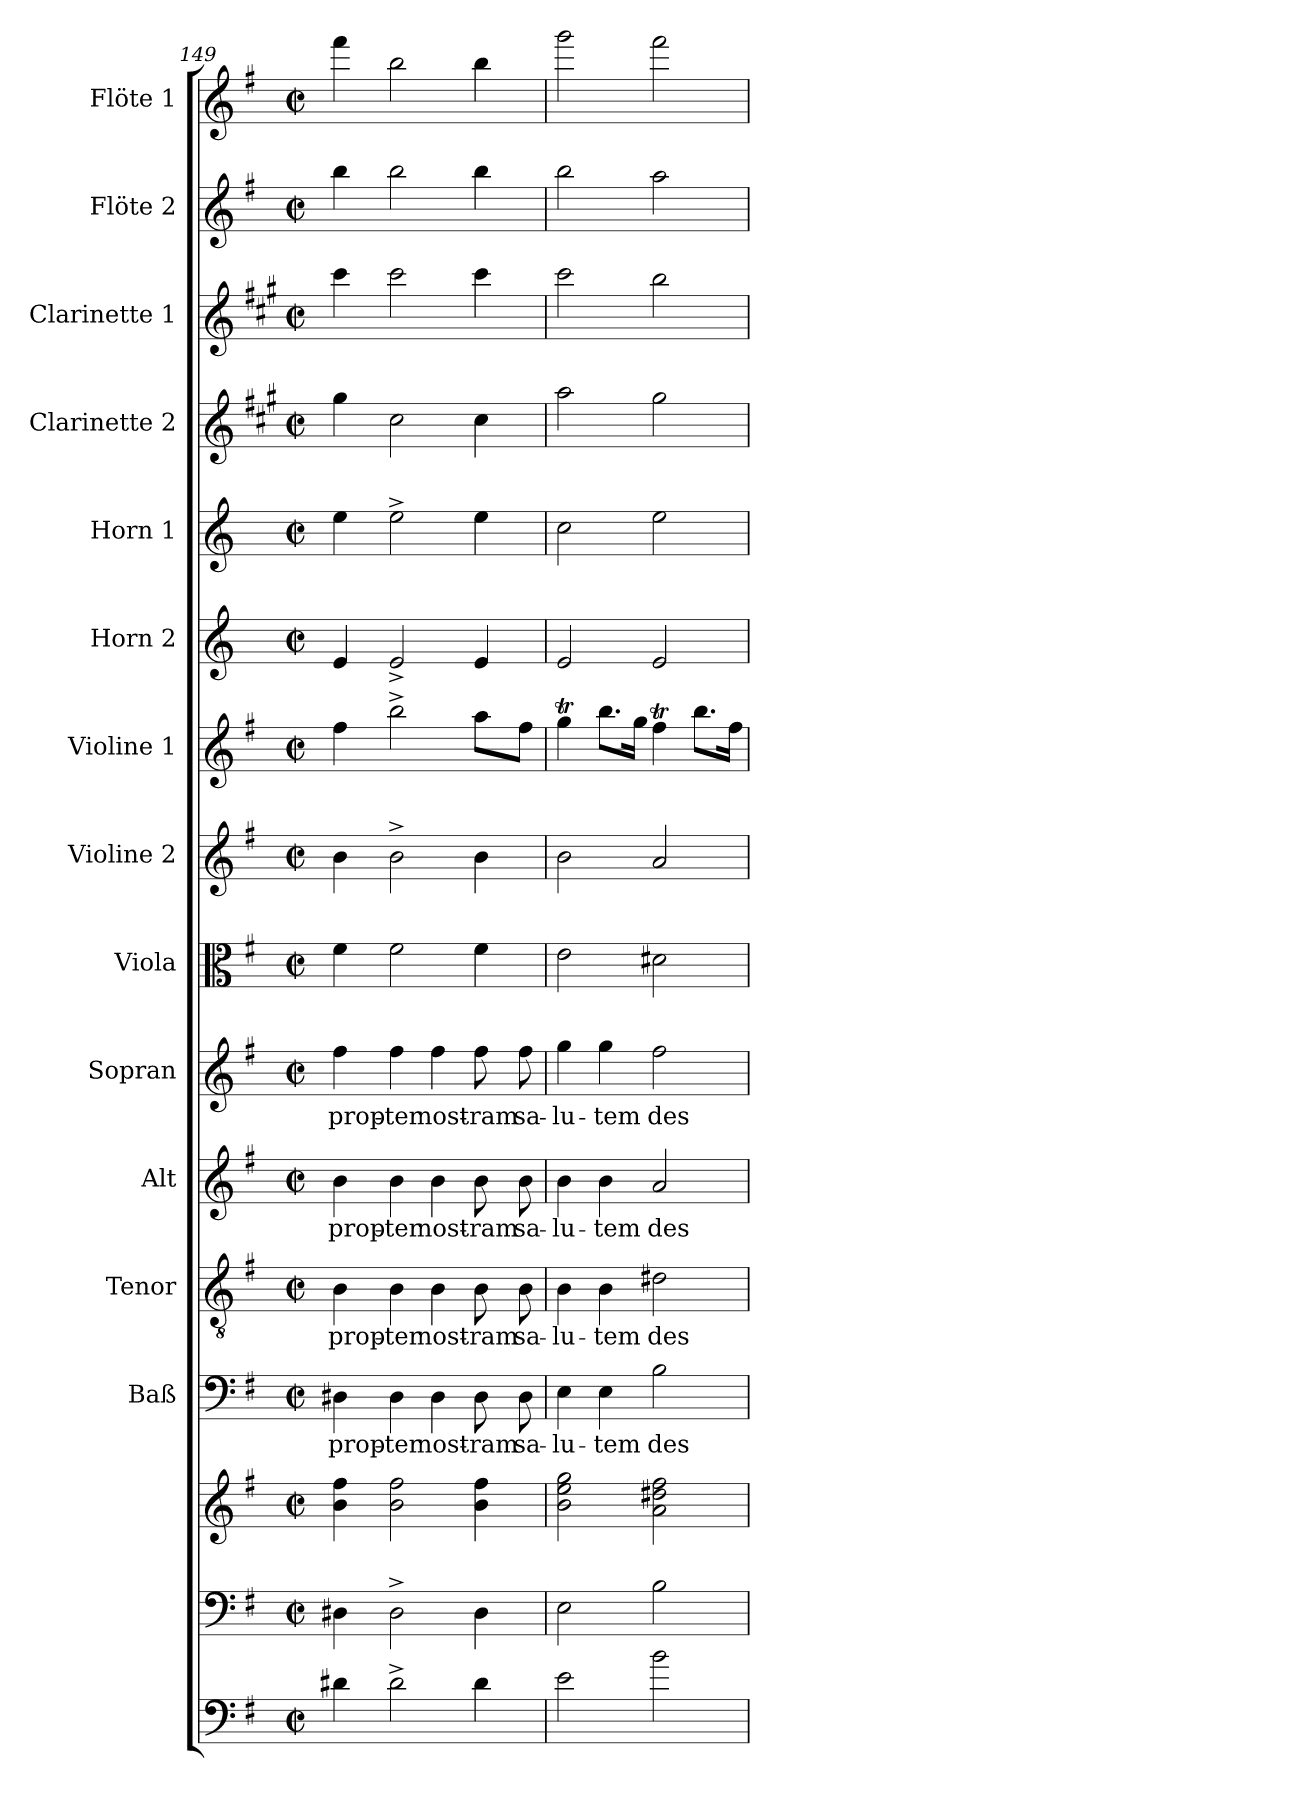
**kern	**kern	**kern	**kern	**text	**kern	**text	**kern	**text	**kern	**text	**kern	**kern	**kern	**kern	**kern	**kern	**kern	**kern	**kern
*part15	*part14	*part14	*part13	*part13	*part12	*part12	*part11	*part11	*part10	*part10	*part9	*part8	*part7	*part6	*part5	*part4	*part3	*part2	*part1
*staff16	*staff15	*staff14	*staff13	*staff13	*staff12	*staff12	*staff11	*staff11	*staff10	*staff10	*staff9	*staff8	*staff7	*staff6	*staff5	*staff4	*staff3	*staff2	*staff1
*	*	*	*I"Baß	*	*I"Tenor	*	*I"Alt	*	*I"Sopran	*	*I"Viola	*I"Violine 2	*I"Violine 1	*I"Horn 2	*I"Horn 1	*I"Clarinette 2	*I"Clarinette 1	*I"Flöte 2	*I"Flöte 1
*	*	*	*I'Baß	*	*I'Ten	*	*I'Alt	*	*I'Sop	*	*I'Vla.	*I'Vln. 2	*I'Vln. 1	*I'Hrn. 2	*I'Hrn. 1	*I'Cl. 2	*I'Cl. 1	*I'Fl. 2	*I'Fl. 1
!!LO:PB:g=z
*clefF4	*clefF4	*clefG2	*clefF4	*	*clefGv2	*	*clefG2	*	*clefG2	*	*clefC3	*clefG2	*clefG2	*clefG2	*clefG2	*clefG2	*clefG2	*clefG2	*clefG2
*ITrd7c12	*	*	*	*	*	*	*	*	*	*	*	*	*	*ITrd3c5	*ITrd3c5	*ITrd1c2	*ITrd1c2	*	*
*k[f#]	*k[f#]	*k[f#]	*k[f#]	*	*k[f#]	*	*k[f#]	*	*k[f#]	*	*k[f#]	*k[f#]	*k[f#]	*k[f#]	*k[f#]	*k[f#]	*k[f#]	*k[f#]	*k[f#]
*G:	*G:	*G:	*G:	*	*G:	*	*G:	*	*G:	*	*G:	*G:	*G:	*G:	*G:	*G:	*G:	*G:	*G:
*M2/2	*M2/2	*M2/2	*M2/2	*	*M2/2	*	*M2/2	*	*M2/2	*	*M2/2	*M2/2	*M2/2	*M2/2	*M2/2	*M2/2	*M2/2	*M2/2	*M2/2
*met(c|)	*met(c|)	*met(c|)	*met(c|)	*	*met(c|)	*	*met(c|)	*	*met(c|)	*	*met(c|)	*met(c|)	*met(c|)	*met(c|)	*met(c|)	*met(c|)	*met(c|)	*met(c|)	*met(c|)
=149	=149	=149	=149	=149	=149	=149	=149	=149	=149	=149	=149	=149	=149	=149	=149	=149	=149	=149	=149
!	!	!	!	!LO:LY:b	!	!LO:LY:b	!	!LO:LY:b	!	!LO:LY:b	!	!	!	!	!	!	!	!	!
4D#X\	4D#X\	4b\ 4ff#\	4D#X\	prop-	4B\	prop-	4b\	prop-	4ff#\	prop-	4f#\	4b\	4ff#\	4B/	4b\	4ff#\	4bb\	4bb\	4fff#\
!	!	!	!	!LO:LY:b	!	!LO:LY:b	!	!LO:LY:b	!	!LO:LY:b	!	!	!	!	!	!	!	!	!
2D#^>\	2D#^>\	2b\ 2ff#\	4D#\	-ter	4B\	-ter	4b\	-ter	4ff#\	-ter	2f#\	2b^>\	2bb^>\	2B^</	2b^>\	2b\	2bb\	2bb\	2bb\
!	!	!	!	!LO:LY:b	!	!LO:LY:b	!	!LO:LY:b	!	!LO:LY:b	!	!	!	!	!	!	!	!	!
.	.	.	4D#\	nost-	4B\	nost-	4b\	nost-	4ff#\	nost-	.	.	.	.	.	.	.	.	.
!	!	!	!	!LO:LY:b	!	!LO:LY:b	!	!LO:LY:b	!	!LO:LY:b	!	!	!	!	!	!	!	!	!
4D#\	4D#\	4b\ 4ff#\	8D#\	-ram	8B\	-ram	8b\	-ram	8ff#\	-ram	4f#\	4b\	8aa\L	4B/	4b\	4b\	4bb\	4bb\	4bb\
!	!	!	!	!LO:LY:b	!	!LO:LY:b	!	!LO:LY:b	!	!LO:LY:b	!	!	!	!	!	!	!	!	!
.	.	.	8D#\	sa-	8B\	sa-	8b\	sa-	8ff#\	sa-	.	.	8ff#\J	.	.	.	.	.	.
=150	=150	=150	=150	=150	=150	=150	=150	=150	=150	=150	=150	=150	=150	=150	=150	=150	=150	=150	=150
!	!	!	!	!LO:LY:b	!	!LO:LY:b	!	!LO:LY:b	!	!LO:LY:b	!	!	!	!	!	!	!	!	!
2E\	2E\	2b\ 2ee\ 2gg\	4E\	-lu-	4B\	-lu-	4b\	-lu-	4gg\	-lu-	2e\	2b\	4ggT\	2B/	2g\	2gg\	2bb\	2bb\	2ggg\
!	!	!	!	!LO:LY:b	!	!LO:LY:b	!	!LO:LY:b	!	!LO:LY:b	!	!	!	!	!	!	!	!	!
.	.	.	4E\	-tem	4B\	-tem	4b\	-tem	4gg\	-tem	.	.	8.bb\L	.	.	.	.	.	.
.	.	.	.	.	.	.	.	.	.	.	.	.	16gg\Jk	.	.	.	.	.	.
!	!	!	!	!LO:LY:b	!	!LO:LY:b	!	!LO:LY:b	!	!LO:LY:b	!	!	!	!	!	!	!	!	!
2B\	2B\	2a\ 2dd#X\ 2ff#\	2B\	des-	2d#X\	des-	2a/	des-	2ff#\	des-	2d#X\	2a/	4ff#t\	2B/	2b\	2ff#\	2aa\	2aa\	2fff#\
.	.	.	.	.	.	.	.	.	.	.	.	.	8.bb\L	.	.	.	.	.	.
.	.	.	.	.	.	.	.	.	.	.	.	.	16ff#\Jk	.	.	.	.	.	.
=	=	=	=	=	=	=	=	=	=	=	=	=	=	=	=	=	=	=	=
*-	*-	*-	*-	*-	*-	*-	*-	*-	*-	*-	*-	*-	*-	*-	*-	*-	*-	*-	*-
